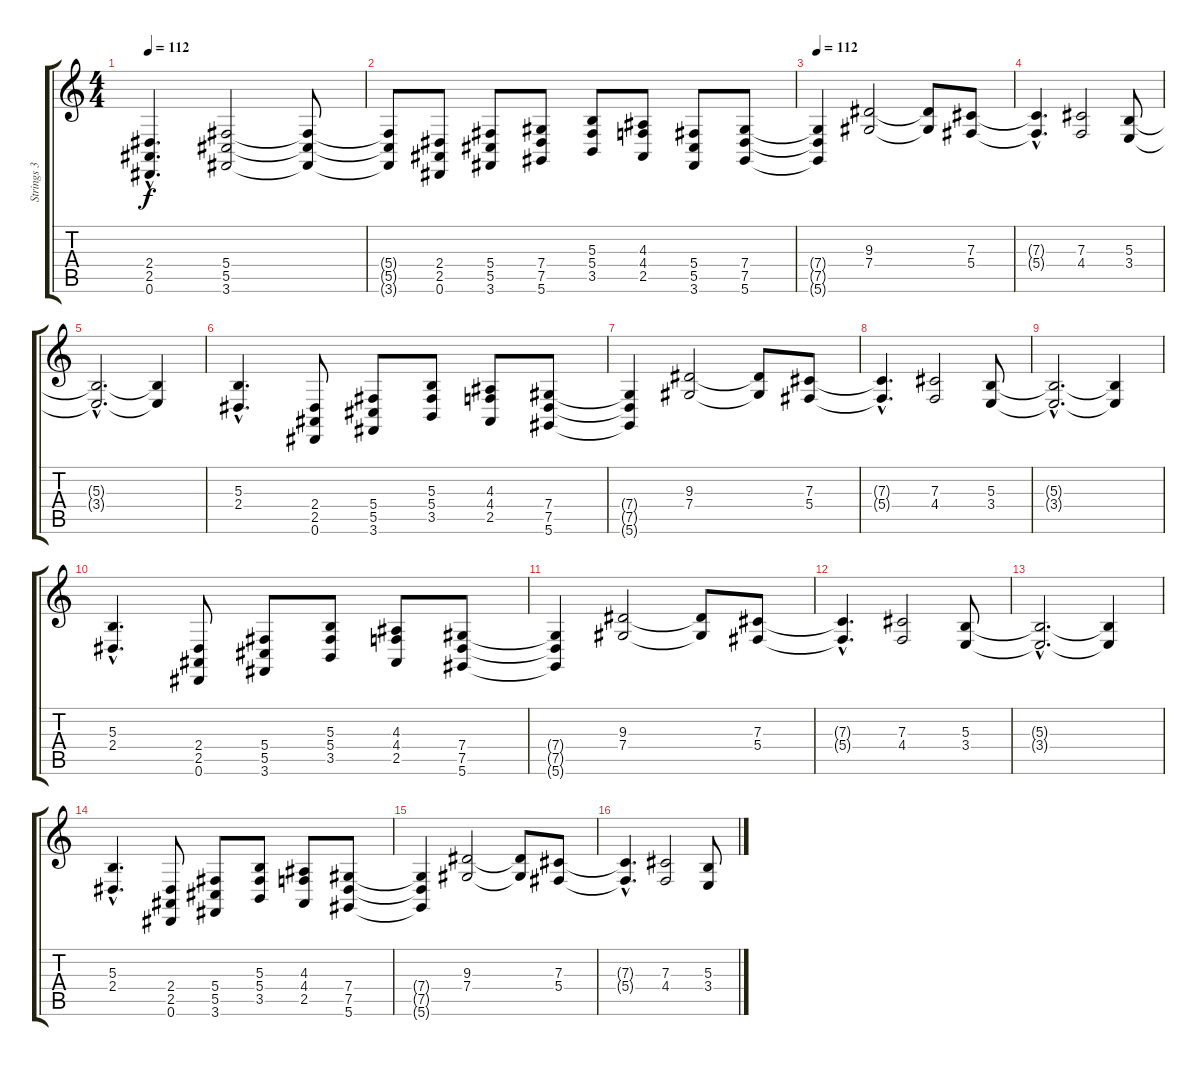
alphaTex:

\track ("Strings 3" "Strings 3") {instrument stringensemble2}
\staff {score tabs}
\tuning (Eb4 Bb3 Gb3 Db3 Ab2 Eb2) {hide}
\ts (4 4)
\tempo 112
\clef g2
\ks c
(2.4{hac t} 2.5{hac t} 0.6{hac t}).4{d dy f} (5.4 5.5 3.6).2 (5.4{t} 5.5{t} 3.6{t}).8 |
(5.4{t} 5.5{t} 3.6{t}).8 (2.4 2.5 0.6).8 (5.4 5.5 3.6).8 (7.4 7.5 5.6).8 (5.3 5.4 3.5).8 (4.3 4.4 2.5).8 (5.4 5.5 3.6).8 (7.4 7.5 5.6).8 |
\tempo 112
(7.4{t} 7.5{t} 5.6{t}).4{volume 10 balance 8} (9.3 7.4).2 (9.3{t} 7.4{t}).8 (7.3 5.4).8 |
(7.3{hac t} 5.4{hac t}).4{d} (7.3 4.4).2 (5.3 3.4).8 |
(5.3{hac t} 3.4{hac t}).2{d} (5.3{t} 3.4{t}).4 |
(5.3{hac} 2.4{hac}).4{d} (2.4 2.5 0.6).8 (5.4 5.5 3.6).8 (5.3 5.4 3.5).8 (4.3 4.4 2.5).8 (7.4 7.5 5.6).8 |
(7.4{t} 7.5{t} 5.6{t}).4 (9.3 7.4).2 (9.3{t} 7.4{t}).8 (7.3 5.4).8 |
(7.3{hac t} 5.4{hac t}).4{d} (7.3 4.4).2 (5.3 3.4).8 |
(5.3{hac t} 3.4{hac t}).2{d} (5.3{t} 3.4{t}).4 |
(5.3{hac} 2.4{hac}).4{d} (2.4 2.5 0.6).8 (5.4 5.5 3.6).8 (5.3 5.4 3.5).8 (4.3 4.4 2.5).8 (7.4 7.5 5.6).8 |
(7.4{t} 7.5{t} 5.6{t}).4 (9.3 7.4).2 (9.3{t} 7.4{t}).8 (7.3 5.4).8 |
(7.3{hac t} 5.4{hac t}).4{d} (7.3 4.4).2 (5.3 3.4).8 |
(5.3{hac t} 3.4{hac t}).2{d} (5.3{t} 3.4{t}).4 |
(5.3{hac} 2.4{hac}).4{d} (2.4 2.5 0.6).8 (5.4 5.5 3.6).8 (5.3 5.4 3.5).8 (4.3 4.4 2.5).8 (7.4 7.5 5.6).8 |
(7.4{t} 7.5{t} 5.6{t}).4 (9.3 7.4).2 (9.3{t} 7.4{t}).8 (7.3 5.4).8 |
(7.3{hac t} 5.4{hac t}).4{d} (7.3 4.4).2 (5.3 3.4).8
